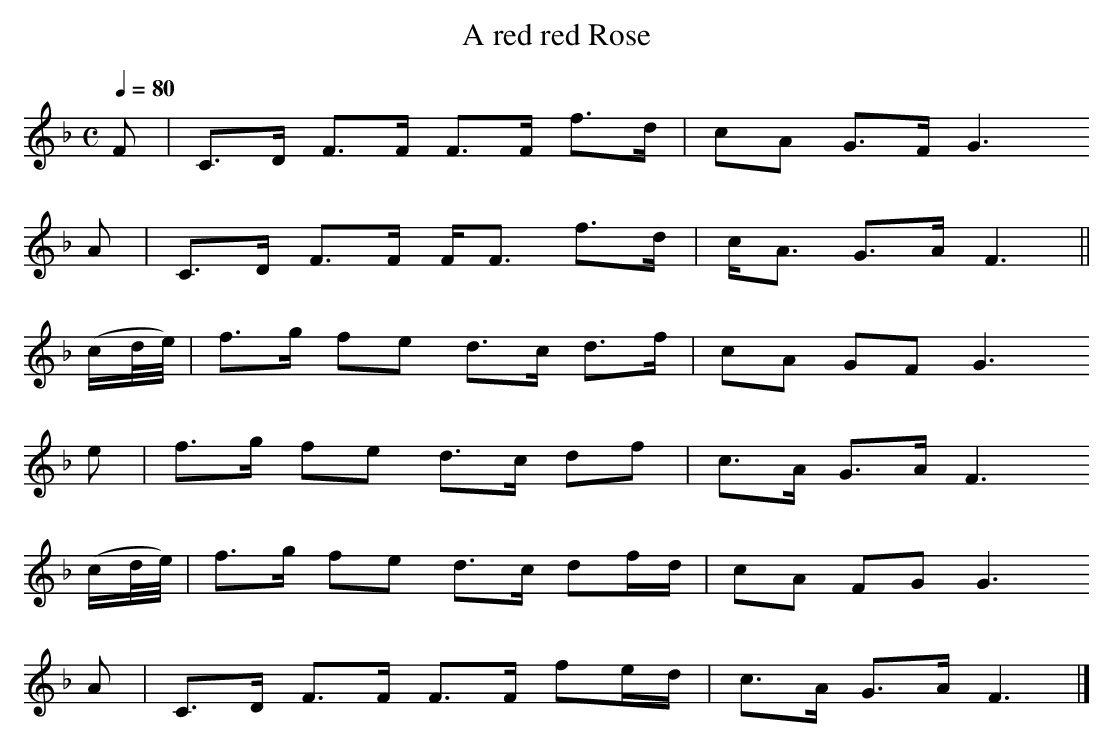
X:1
T:A red red Rose
M:C
L:1/8
Q:1/4=80
K:F
 F        |C>D F>F F>F f>d  |cA  G>F G3
 A        |C>D F>F F<F f>d  |c<A G>A F3||
(c/d//e//)|f>g fe  d>c d>f  |cA  GF  G3
 e        |f>g fe  d>c df   |c>A G>A F3
(c/d//e//)|f>g fe  d>c df/d/|cA  FG  G3
 A        |C>D F>F F>F fe/d/|c>A G>A F3|]
